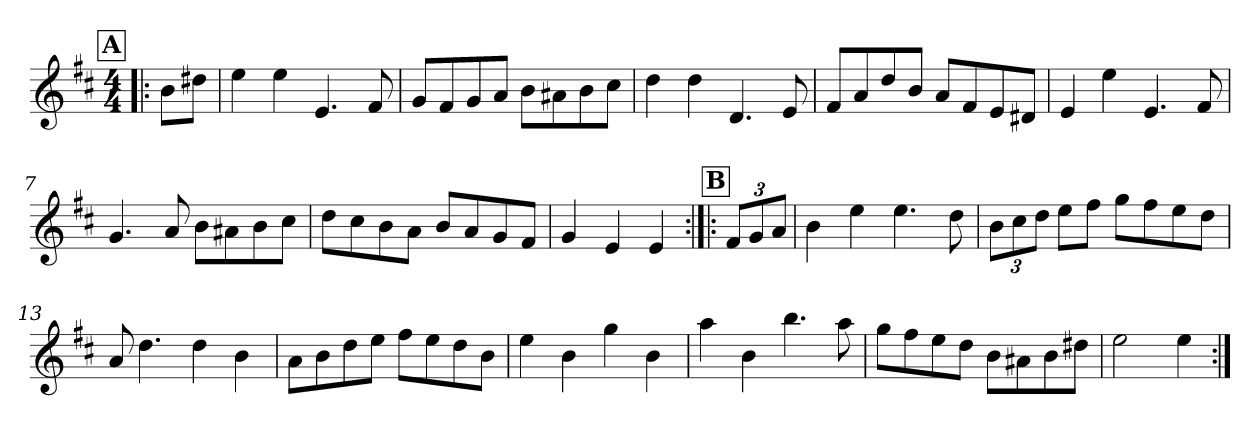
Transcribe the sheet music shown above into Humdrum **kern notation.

**kern
*part1
*staff1
*clefG2
*k[f#c#]
*M4/4
!!LO:REH:place=s1:a:B:fs=14:t=A
=1!|:
8b\L
8dd#X\J
=2
4ee\
4ee\
4.e/
8f#/
=3
8g/L
8f#/
8g/
8a/J
8b\L
8a#X\
8b\
8cc#\J
=4
4dd\
4dd\
4.d/
8e/
=5
8f#/L
8a/
8dd/
8b/J
8a/L
8f#/
8e/
8d#X/J
!!LO:LB:g=z
=6
4e/
4ee\
4.e/
8f#/
=7
4.g/
8a/
8b\L
8a#X\
8b\
8cc#\J
=8
8dd\L
8cc#\
8b\
8a\J
8b/L
8a/
8g/
8f#/J
=9
4g/
4e/
4e/
!!LO:LB:g=z
!!LO:REH:place=s1:a:B:fs=14:t=B
=10:|!|:
12f#/L
12g/
12a/J
=11
4b\
4ee\
4.ee\
8dd\
=12
12b\L
12cc#\
12dd\J
8ee\L
8ff#\J
8gg\L
8ff#\
8ee\
8dd\J
=13
8a/
4.dd\
4dd\
4b\
=14
8a\L
8b\
8dd\
8ee\J
8ff#\L
8ee\
8dd\
8b\J
!!LO:LB:g=z
=15
4ee\
4b\
4gg\
4b\
=16
4aa\
4b\
4.bb\
8aa\
=17
8gg\L
8ff#\
8ee\
8dd\J
8b\L
8a#X\
8b\
8dd#X\J
=18
2ee\
4ee\
=:|!
*-
